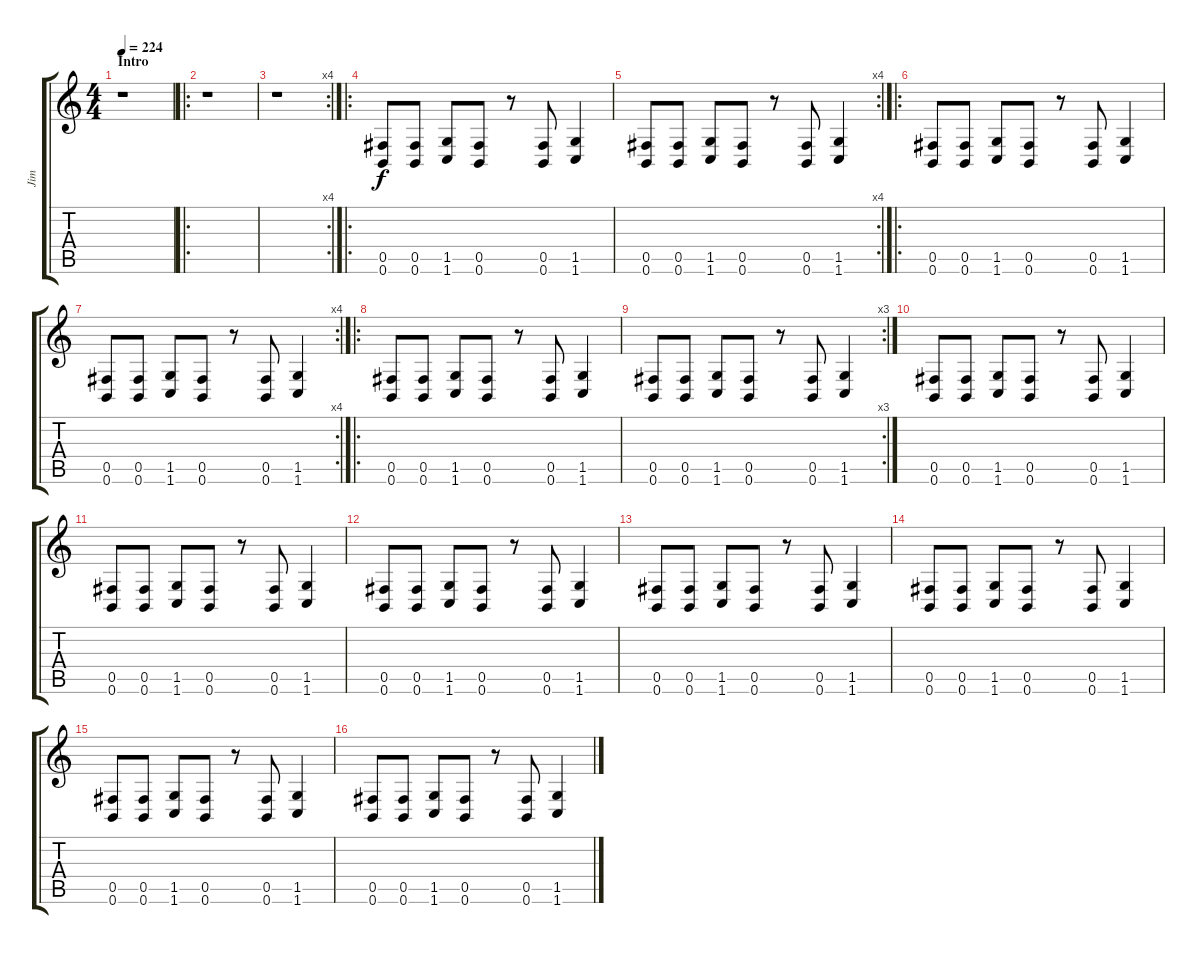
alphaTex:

\track ("Jim" "Jim") {instrument distortionguitar}
\staff {score tabs}
\tuning (Db4 Ab3 E3 B2 Gb2 B1) {hide}
\ts (4 4)
\section ("" "Intro")
\tempo 224
\clef g2
\ks c
r.1{dy f instrument distortionguitar} |
\ro
r.1 |
\rc 4
r.1 |
\ro
(0.5 0.6).8 (0.5 0.6).8 (1.5 1.6).8 (0.5 0.6).8 r.8 (0.5 0.6).8 (1.5 1.6).4 |
\rc 4
(0.5 0.6).8 (0.5 0.6).8 (1.5 1.6).8 (0.5 0.6).8 r.8 (0.5 0.6).8 (1.5 1.6).4 |
\ro
(0.5 0.6).8 (0.5 0.6).8 (1.5 1.6).8 (0.5 0.6).8 r.8 (0.5 0.6).8 (1.5 1.6).4 |
\rc 4
(0.5 0.6).8 (0.5 0.6).8 (1.5 1.6).8 (0.5 0.6).8 r.8 (0.5 0.6).8 (1.5 1.6).4 |
\ro
(0.5 0.6).8 (0.5 0.6).8 (1.5 1.6).8 (0.5 0.6).8 r.8 (0.5 0.6).8 (1.5 1.6).4 |
\rc 3
(0.5 0.6).8 (0.5 0.6).8 (1.5 1.6).8 (0.5 0.6).8 r.8 (0.5 0.6).8 (1.5 1.6).4 |
(0.5 0.6).8 (0.5 0.6).8 (1.5 1.6).8 (0.5 0.6).8 r.8 (0.5 0.6).8 (1.5 1.6).4 |
(0.5 0.6).8 (0.5 0.6).8 (1.5 1.6).8 (0.5 0.6).8 r.8 (0.5 0.6).8 (1.5 1.6).4 |
(0.5 0.6).8 (0.5 0.6).8 (1.5 1.6).8 (0.5 0.6).8 r.8 (0.5 0.6).8 (1.5 1.6).4 |
(0.5 0.6).8 (0.5 0.6).8 (1.5 1.6).8 (0.5 0.6).8 r.8 (0.5 0.6).8 (1.5 1.6).4 |
(0.5 0.6).8 (0.5 0.6).8 (1.5 1.6).8 (0.5 0.6).8 r.8 (0.5 0.6).8 (1.5 1.6).4 |
(0.5 0.6).8 (0.5 0.6).8 (1.5 1.6).8 (0.5 0.6).8 r.8 (0.5 0.6).8 (1.5 1.6).4 |
(0.5 0.6).8 (0.5 0.6).8 (1.5 1.6).8 (0.5 0.6).8 r.8 (0.5 0.6).8 (1.5 1.6).4
